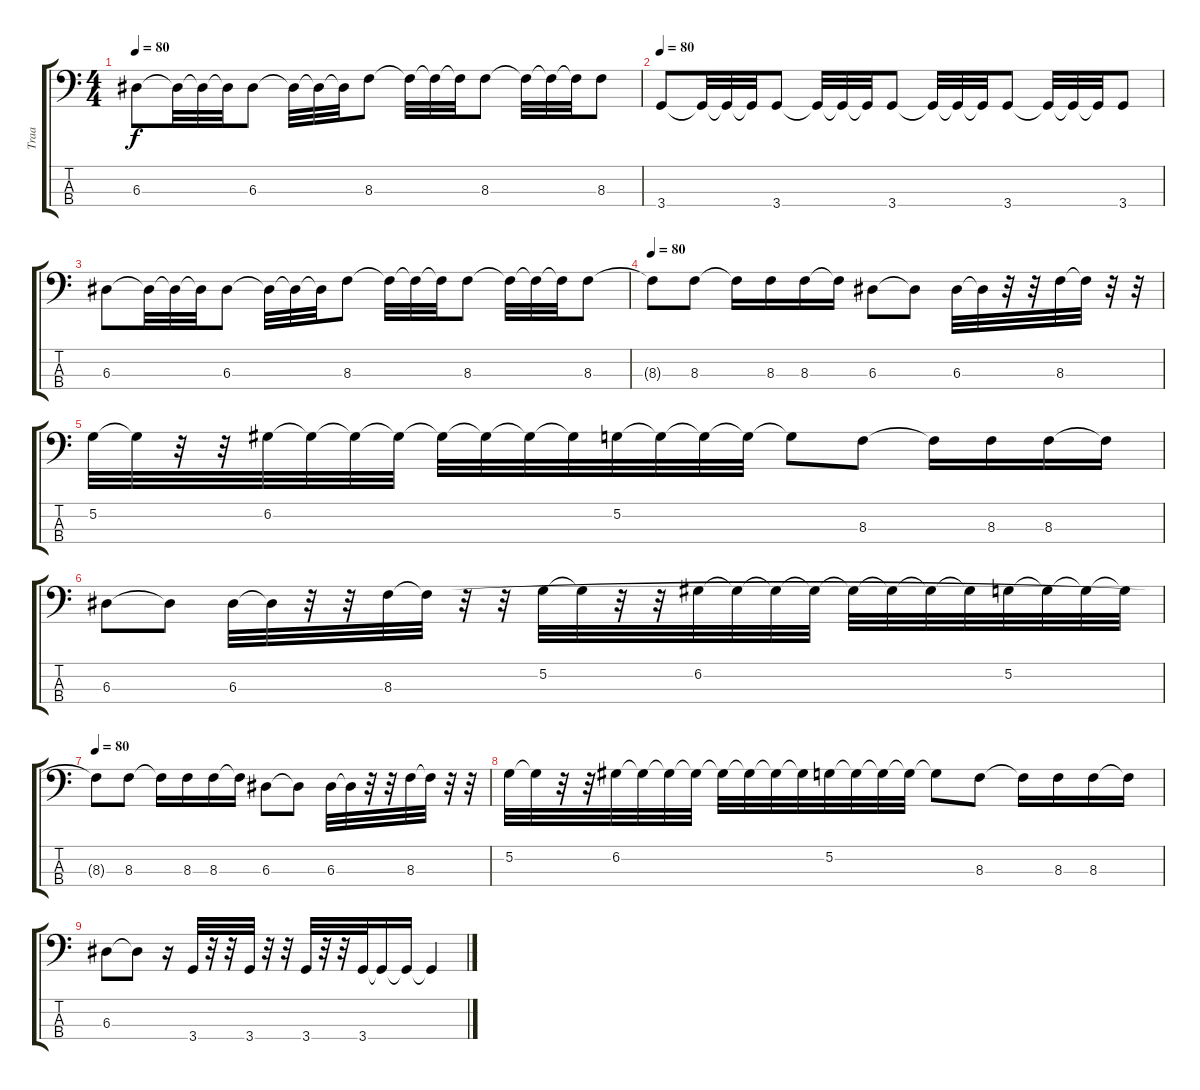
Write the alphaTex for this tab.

\track ("Traa" "Traa") {instrument acousticguitarnylon}
\staff {score tabs}
\tuning (G2 D2 A1 E1) {hide}
\ts (4 4)
\tempo 80
\clef f4
\ks c
6.3.8{dy f} 6.3{t}.32 6.3{t}.32 6.3{t}.32 6.3.8 6.3{t}.32 6.3{t}.32 6.3{t}.32 8.3.8 8.3{t}.32 8.3{t}.32 8.3{t}.32 8.3.8 8.3{t}.32 8.3{t}.32 8.3{t}.32 8.3.8 |
\tempo 80
3.4.8 3.4{t}.32 3.4{t}.32 3.4{t}.32 3.4.8 3.4{t}.32 3.4{t}.32 3.4{t}.32 3.4.8 3.4{t}.32 3.4{t}.32 3.4{t}.32 3.4.8 3.4{t}.32 3.4{t}.32 3.4{t}.32 3.4.8 |
6.3.8 6.3{t}.32 6.3{t}.32 6.3{t}.32 6.3.8 6.3{t}.32 6.3{t}.32 6.3{t}.32 8.3.8 8.3{t}.32 8.3{t}.32 8.3{t}.32 8.3.8 8.3{t}.32 8.3{t}.32 8.3{t}.32 8.3.8 |
\tempo 80
8.3{t}.8 8.3.8 8.3{t}.16 8.3.16 8.3.16 8.3{t}.16 6.3.8 6.3{t}.8 6.3.32 6.3{t}.32 r.32 r.32 8.3.32 8.3{t}.32 r.32 r.32 |
5.2.32 5.2{t}.32 r.32 r.32 6.2.32 6.2{t}.32 6.2{t}.32 6.2{t}.32 6.2{t}.32 6.2{t}.32 6.2{t}.32 6.2{t}.32 5.2.32 5.2{t}.32 5.2{t}.32 5.2{t}.32 5.2{t}.8 8.3.8 8.3{t}.16 8.3.16 8.3.16 8.3{t}.16 |
6.3.8 6.3{t}.8 6.3.32 6.3{t}.32 r.32 r.32 8.3.32 8.3{t}.32 r.32 r.32 5.2.32 5.2{t}.32 r.32 r.32 6.2.32 6.2{t}.32 6.2{t}.32 6.2{t}.32 6.2{t}.32 6.2{t}.32 6.2{t}.32 6.2{t}.32 5.2.32 5.2{t}.32 5.2{t}.32 5.2{t}.32 |
\tempo 80
8.3{t}.8 8.3.8 8.3{t}.16 8.3.16 8.3.16 8.3{t}.16 6.3.8 6.3{t}.8 6.3.32 6.3{t}.32 r.32 r.32 8.3.32 8.3{t}.32 r.32 r.32 |
5.2.32 5.2{t}.32 r.32 r.32 6.2.32 6.2{t}.32 6.2{t}.32 6.2{t}.32 6.2{t}.32 6.2{t}.32 6.2{t}.32 6.2{t}.32 5.2.32 5.2{t}.32 5.2{t}.32 5.2{t}.32 5.2{t}.8 8.3.8 8.3{t}.16 8.3.16 8.3.16 8.3{t}.16 |
6.3.8 6.3{t}.8 r.16 3.4.32 r.32 r.32 3.4.32 r.32 r.32 3.4.32 r.32 r.32 3.4.32 3.4{t}.16 3.4{t}.16 3.4{t}.4
